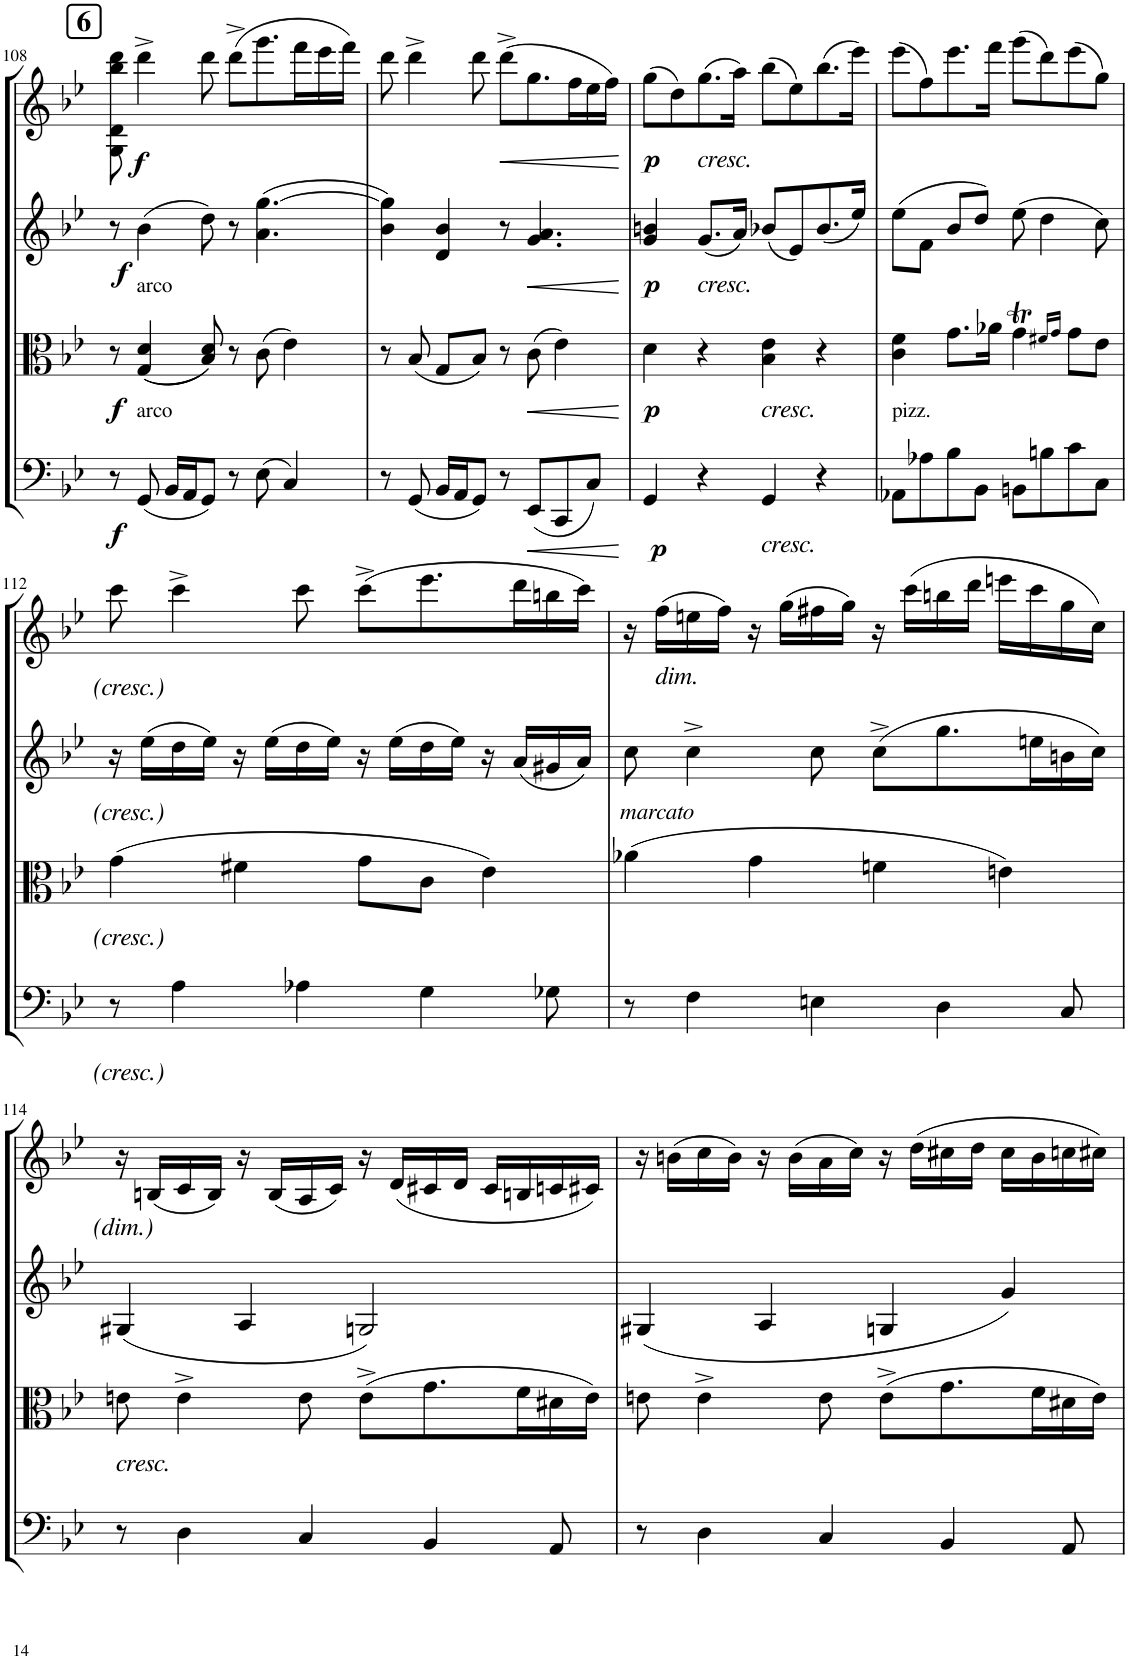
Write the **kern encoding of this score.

**kern	**dynam	**kern	**dynam	**kern	**dynam	**kern	**dynam
*part4	*part4	*part3	*part3	*part2	*part2	*part1	*part1
*staff4	*staff4	*staff3	*staff3	*staff2	*staff2	*staff1	*staff1
*I"Violoncello	*	*I"Viola	*	*I"Violin II	*	*I"Violin I	*
*I'Vc	*	*I'Vla	*	*I'Vln	*	*I'Vln	*
!!LO:PB:g=z
*clefF4	*	*clefC3	*	*clefG2	*	*clefG2	*
*k[b-e-]	*	*k[b-e-]	*	*k[b-e-]	*	*k[b-e-]	*
*M4/4	*	*M4/4	*	*M4/4	*	*M4/4	*
!!LO:REH:place=s1:a:B:cj:fs=14:t=6
=108	=108	=108	=108	=108	=108	=108	=108
!	!LO:DY:b	!	!LO:DY:b	!	!LO:DY:b	!	!LO:DY:b
8r	f	8r	f	8r	f	8G\ 8d\ 8bb-\ 8ddd\	f
!	!	!LO:TX:a:t=arco	!	!	!	!	!
!LO:TX:a:t=arco	!	!	!	!	!	!	!
(8GG/	.	((4G/ 4d/	.	(4b-\	.	4ddd^\	.
16BB-/LL	.	.	.	.	.	.	.
16AA/J	.	.	.	.	.	.	.
8GG/J)	.	8B-/ 8d/))	.	8dd\)	.	8ddd\	.
8r	.	8r	.	8r	.	(8ddd^\L	.
(8E-\	.	(8c\	.	(4.a\ [4.gg\	.	8.ggg\	.
4C/)	.	4e-\)	.	.	.	.	.
.	.	.	.	.	.	16fff\L	.
.	.	.	.	.	.	16eee-\	.
.	.	.	.	.	.	16fff\JJ)	.
=109	=109	=109	=109	=109	=109	=109	=109
8r	.	8r	.	4b-\ 4gg\])	.	8ddd\	.
(8GG/	.	(8B-/	.	.	.	4ddd^\	.
16BB-/LL	.	8G/L	.	4d/ 4b-/	.	.	.
16AA/J	.	.	.	.	.	.	.
8GG/J)	.	8B-/J)	.	.	.	8ddd\	.
!	!	!	!	!	!	!	!LO:HP:b
8r	.	8r	.	8r	.	(8ddd^\L	<
!	!LO:HP:b	!	!LO:HP:b	!	!LO:HP:b	!	!
(8EE-/L	<	(8c\	<	4.g/ 4.a/	<	8.gg\	.
8CC/	.	4e-\)	.	.	.	.	.
.	.	.	.	.	.	16ff\L	.
8C/J)	.	.	.	.	.	16ee-\	.
.	.	.	.	.	.	16ff\JJ)	.
.	[	.	[	.	[	.	[
=110	=110	=110	=110	=110	=110	=110	=110
!	!LO:DY:b	!	!LO:DY:b	!	!LO:DY:b	!	!LO:DY:b
4GG/	p	4d\	p	4g/ 4bn/	p	(8gg\L	p
.	.	.	.	.	.	8dd\)	.
!	!	!	!	!	!	!LO:TX:b:i:t=cresc.	!
!	!	!	!	!LO:TX:b:i:t=cresc.	!	!	!
4r	.	4r	.	(8.g/L	.	(8.gg\	.
.	.	.	.	16a/Jk)	.	16aa\Jk)	.
!	!	!LO:TX:b:i:t=cresc.	!	!	!	!	!
!LO:TX:b:i:t=cresc.	!	!	!	!	!	!	!
4GG/	.	4B-\ 4e-\	.	(8b-X/L	.	(8bb-\L	.
.	.	.	.	8e-/)	.	8ee-\)	.
4r	.	4r	.	(8.b-/	.	(8.bb-\	.
.	.	.	.	16ee-/Jk)	.	16eee-\Jk)	.
=111	=111	=111	=111	=111	=111	=111	=111
!LO:TX:a:t=pizz.	!	!	!	!	!	!	!
8AA-X\L	.	4c\ 4f\	.	(8ee-\L	.	(8eee-\L	.
8A-X\	.	.	.	8f\J	.	8ff\)	.
8B-\	.	8.g\L	.	8b-/L	.	8.eee-\	.
8BB-\J	.	.	.	8dd/J)	.	.	.
.	.	16a-X\Jk	.	.	.	16fff\Jk	.
8BBn\L	.	4gT\	.	(8ee-\	.	(8ggg\L	.
8Bn\	.	.	.	4dd\	.	8ddd\)	.
.	.	16qf#X/LL	.	.	.	.	.
.	.	16qg/JJ	.	.	.	.	.
8c\	.	8g\L	.	.	.	(8eee-\	.
8C\J	.	8e-\J	.	8cc\)	.	8gg\J)	.
!!LO:LB:g=z
=112	=112	=112	=112	=112	=112	=112	=112
8r	.	(4g\	.	16r	.	8ccc\	.
.	.	.	.	(16ee-\LL	.	.	.
4A\	.	.	.	16dd\	.	4ccc^\	.
.	.	.	.	16ee-\JJ)	.	.	.
.	.	4f#X\	.	16r	.	.	.
.	.	.	.	(16ee-\LL	.	.	.
4A-X\	.	.	.	16dd\	.	8ccc\	.
.	.	.	.	16ee-\JJ)	.	.	.
.	.	8g\L	.	16r	.	(8ccc^\L	.
.	.	.	.	(16ee-\LL	.	.	.
4G\	.	8c\J	.	16dd\	.	8.eee-\	.
.	.	.	.	16ee-\JJ)	.	.	.
.	.	4e-\)	.	16r	.	.	.
.	.	.	.	(16a/LL	.	16ddd\L	.
8G-X\	.	.	.	16g#X/	.	16bbn\	.
.	.	.	.	16a/JJ)	.	16ccc\JJ)	.
=113	=113	=113	=113	=113	=113	=113	=113
!	!	!	!	!LO:TX:b:i:t=marcato	!	!	!
8r	.	(4a-X\	.	8cc\	.	16r	.
!	!	!	!	!	!	!LO:TX:b:i:t=dim.	!
.	.	.	.	.	.	(16ff\LL	.
4F\	.	.	.	4cc^\	.	16een\	.
.	.	.	.	.	.	16ff\JJ)	.
.	.	4g\	.	.	.	16r	.
.	.	.	.	.	.	(16gg\LL	.
4En\	.	.	.	8cc\	.	16ff#X\	.
.	.	.	.	.	.	16gg\JJ)	.
.	.	4fn\	.	(8cc^\L	.	16r	.
.	.	.	.	.	.	(16ccc\LL	.
4D\	.	.	.	8.gg\	.	16bbn\	.
.	.	.	.	.	.	16ddd\JJ	.
.	.	4en\)	.	.	.	16eeen\LL	.
.	.	.	.	16een\L	.	16ccc\	.
8C/	.	.	.	16bn\	.	16gg\	.
.	.	.	.	16cc\JJ)	.	16cc\JJ)	.
!!LO:LB:g=z
=114	=114	=114	=114	=114	=114	=114	=114
!	!	!LO:TX:b:i:t=cresc.	!	!	!	!	!
8r	.	8en\	.	(4G#X/	.	16r	.
.	.	.	.	.	.	(16Bn/LL	.
4D\	.	4e^\	.	.	.	16c/	.
.	.	.	.	.	.	16B/JJ)	.
.	.	.	.	4A/	.	16r	.
.	.	.	.	.	.	(16B/LL	.
4C/	.	8e\	.	.	.	16A/	.
.	.	.	.	.	.	16c/JJ)	.
.	.	(8e^\L	.	2Gn/)	.	16r	.
.	.	.	.	.	.	(16d/LL	.
4BB-/	.	8.g\	.	.	.	16c#X/	.
.	.	.	.	.	.	16d/JJ	.
.	.	.	.	.	.	16c#/LL	.
.	.	16f\L	.	.	.	16Bn/	.
8AA/	.	16d#X\	.	.	.	16cn/	.
.	.	16e\JJ)	.	.	.	16c#X/JJ)	.
=115	=115	=115	=115	=115	=115	=115	=115
8r	.	8en\	.	(4G#X/	.	16r	.
.	.	.	.	.	.	(16bn\LL	.
4D\	.	4e^\	.	.	.	16cc\	.
.	.	.	.	.	.	16b\JJ)	.
.	.	.	.	4A/	.	16r	.
.	.	.	.	.	.	(16b\LL	.
4C/	.	8e\	.	.	.	16a\	.
.	.	.	.	.	.	16cc\JJ)	.
.	.	(8e^\L	.	4Gn/	.	16r	.
.	.	.	.	.	.	(16dd\LL	.
4BB-/	.	8.g\	.	.	.	16cc#X\	.
.	.	.	.	.	.	16dd\JJ	.
.	.	.	.	4g/)	.	16cc#\LL	.
.	.	16f\L	.	.	.	16b\	.
8AA/	.	16d#X\	.	.	.	16ccn\	.
.	.	16e\JJ)	.	.	.	16cc#X\JJ)	.
=	=	=	=	=	=	=	=
*-	*-	*-	*-	*-	*-	*-	*-
